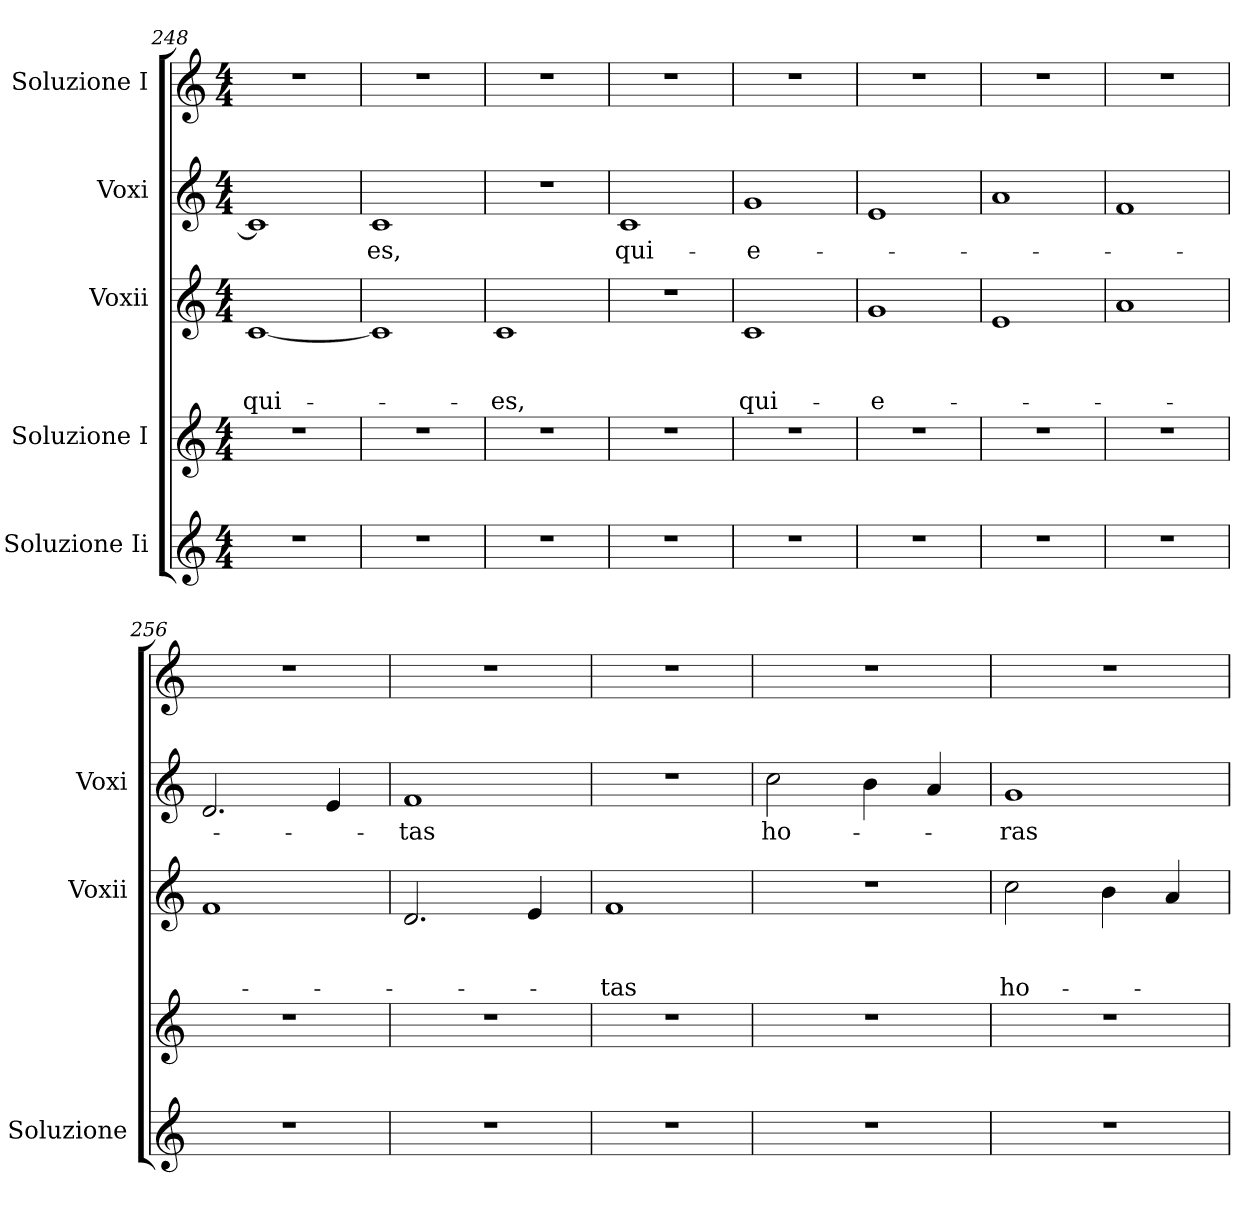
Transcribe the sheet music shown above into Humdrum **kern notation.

**kern	**kern	**kern	**text	**text	**text	**kern	**text	**kern
*part5	*part4	*part3	*part3	*part3	*part3	*part2	*part2	*part1
*staff5	*staff4	*staff3	*staff3	*staff3	*staff3	*staff2	*staff2	*staff1
*I"Soluzione Ii	*I"Soluzione I	*I"Voxii	*	*	*	*I"Voxi	*	*I"Soluzione I
*I'Soluzione	*	*I'Voxii	*	*	*	*I'Voxi	*	*
*clefG2	*clefG2	*clefG2	*	*	*	*clefG2	*	*clefG2
*k[]	*k[]	*k[]	*	*	*	*k[]	*	*k[]
*C:	*C:	*C:	*	*	*	*C:	*	*C:
*M4/4	*M4/4	*M4/4	*	*	*	*M4/4	*	*M4/4
=248	=248	=248	=248	=248	=248	=248	=248	=248
!	!	!	!	!	!LO:LY:b	!	!	!
1r	1r	[<1c	.	.	-qui-	1c]	.	1r
=249	=249	=249	=249	=249	=249	=249	=249	=249
!	!	!	!	!	!	!	!LO:LY:b	!
1r	1r	1c]	.	.	.	1c	es,	1r
!!LO:LB:g=z
=250	=250	=250	=250	=250	=250	=250	=250	=250
!	!	!	!	!	!LO:LY:b	!	!	!
1r	1r	1c	.	.	-es,	1r	.	1r
=251	=251	=251	=251	=251	=251	=251	=251	=251
!	!	!	!	!	!	!	!LO:LY:b	!
1r	1r	1r	.	.	.	1c	qui-	1r
=252	=252	=252	=252	=252	=252	=252	=252	=252
!	!	!	!	!	!LO:LY:b	!	!LO:LY:b:rj	!
1r	1r	1c	.	.	qui-	1g	-e-	1r
=253	=253	=253	=253	=253	=253	=253	=253	=253
!	!	!	!	!	!LO:LY:b:rj	!	!	!
1r	1r	1g	.	.	-e-	1e	.	1r
=254	=254	=254	=254	=254	=254	=254	=254	=254
1r	1r	1e	.	.	.	1a	.	1r
=255	=255	=255	=255	=255	=255	=255	=255	=255
1r	1r	1a	.	.	.	1f	.	1r
=256	=256	=256	=256	=256	=256	=256	=256	=256
1r	1r	1f	.	.	.	2.d/	.	1r
.	.	.	.	.	.	4e/	.	.
=257	=257	=257	=257	=257	=257	=257	=257	=257
!	!	!	!	!	!	!	!LO:LY:b	!
1r	1r	2.d/	.	.	.	1f	-tas	1r
.	.	4e/	.	.	.	.	.	.
=258	=258	=258	=258	=258	=258	=258	=258	=258
!	!	!	!	!	!LO:LY:b	!	!	!
1r	1r	1f	.	.	-tas	1r	.	1r
=259	=259	=259	=259	=259	=259	=259	=259	=259
!	!	!	!	!	!	!	!LO:LY:b	!
1r	1r	1r	.	.	.	2cc\	ho-	1r
.	.	.	.	.	.	4b\	.	.
.	.	.	.	.	.	4a/	.	.
=260	=260	=260	=260	=260	=260	=260	=260	=260
!	!	!	!	!	!LO:LY:b	!	!LO:LY:b	!
1r	1r	2cc\	.	.	ho-	1g	-ras	1r
.	.	4b\	.	.	.	.	.	.
.	.	4a/	.	.	.	.	.	.
=	=	=	=	=	=	=	=	=
*-	*-	*-	*-	*-	*-	*-	*-	*-
